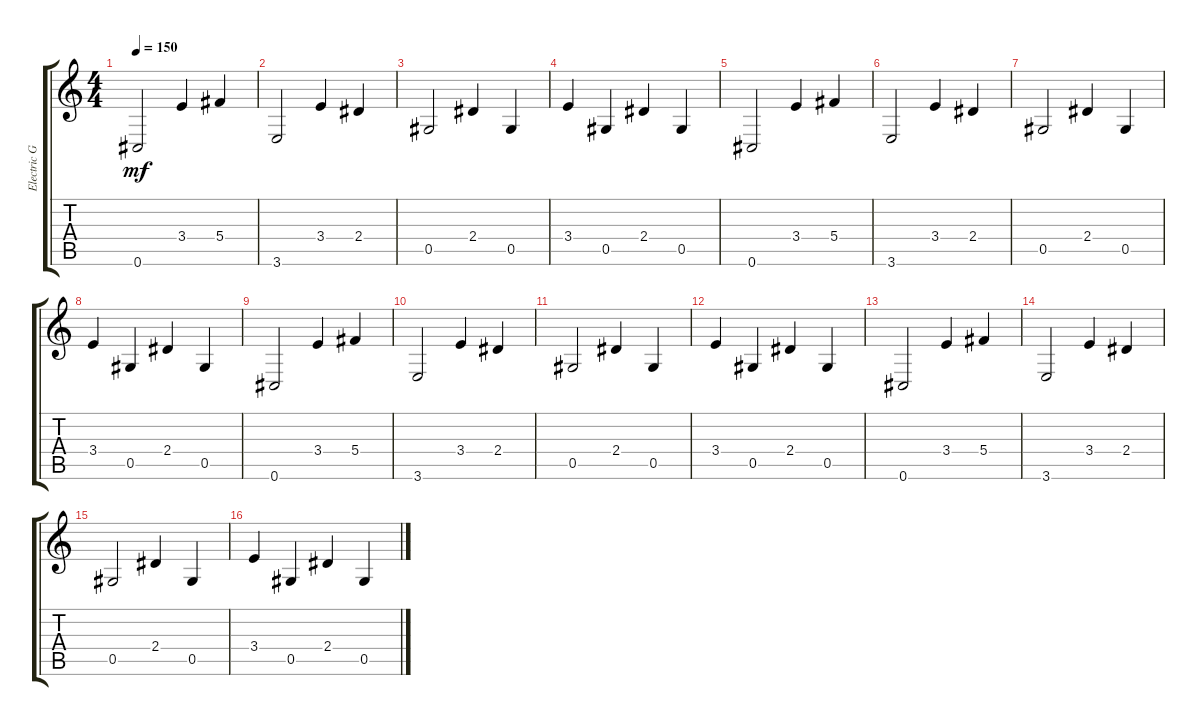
\track ("Electric Guitar" "Electric G") {instrument electricguitarclean}
\staff {score tabs}
\tuning (Eb4 Bb3 Gb3 Db3 Ab2 Db2) {hide}
\ts (4 4)
\tempo 150
\clef g2
\ks c
0.6.2{dy mf} 3.4.4 5.4.4 |
3.6.2 3.4.4 2.4.4 |
0.5.2 2.4.4 0.5.4 |
3.4.4 0.5.4 2.4.4 0.5.4 |
0.6.2 3.4.4 5.4.4 |
3.6.2 3.4.4 2.4.4 |
0.5.2 2.4.4 0.5.4 |
3.4.4 0.5.4 2.4.4 0.5.4 |
0.6.2 3.4.4 5.4.4 |
3.6.2 3.4.4 2.4.4 |
0.5.2 2.4.4 0.5.4 |
3.4.4 0.5.4 2.4.4 0.5.4 |
0.6.2 3.4.4 5.4.4 |
3.6.2 3.4.4 2.4.4 |
0.5.2 2.4.4 0.5.4 |
3.4.4 0.5.4 2.4.4 0.5.4
